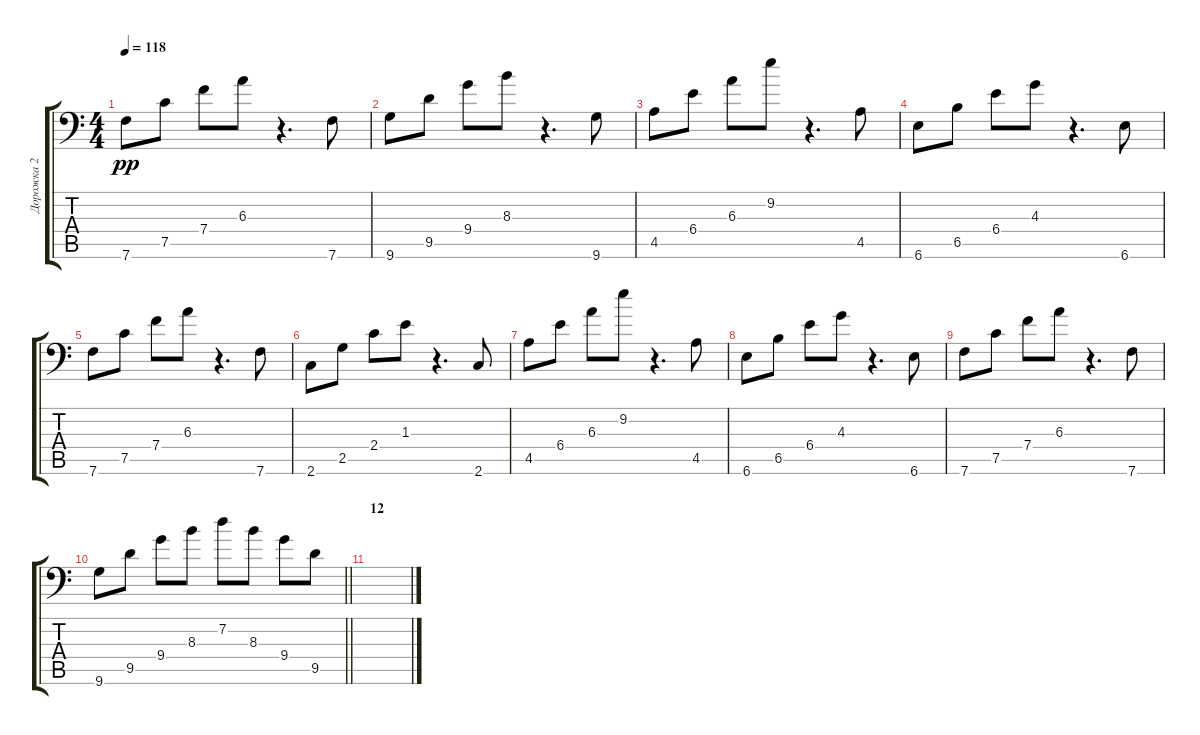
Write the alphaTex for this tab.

\track ("Дорожка 2" "Дорожка 2") {instrument overdrivenguitar}
\staff {score tabs}
\tuning (C4 G3 Eb3 Bb2 F2 Bb1) {hide}
\ts (4 4)
\tempo 118
\clef f4
\ks c
7.6.8{dy pp} 7.5.8 7.4.8 6.3.8 r.4{d} 7.6.8 |
9.6.8 9.5.8 9.4.8 8.3.8 r.4{d} 9.6.8 |
4.5.8 6.4.8 6.3.8 9.2.8 r.4{d} 4.5.8 |
6.6.8 6.5.8 6.4.8 4.3.8 r.4{d} 6.6.8 |
7.6.8 7.5.8 7.4.8 6.3.8 r.4{d} 7.6.8 |
2.6.8 2.5.8 2.4.8 1.3.8 r.4{d} 2.6.8 |
4.5.8 6.4.8 6.3.8 9.2.8 r.4{d} 4.5.8 |
6.6.8 6.5.8 6.4.8 4.3.8 r.4{d} 6.6.8 |
7.6.8 7.5.8 7.4.8 6.3.8 r.4{d} 7.6.8 |
\barLineRight lightlight
9.6.8 9.5.8 9.4.8 8.3.8 7.2.8 8.3.8 9.4.8 9.5.8 |
\section ("" "12")
